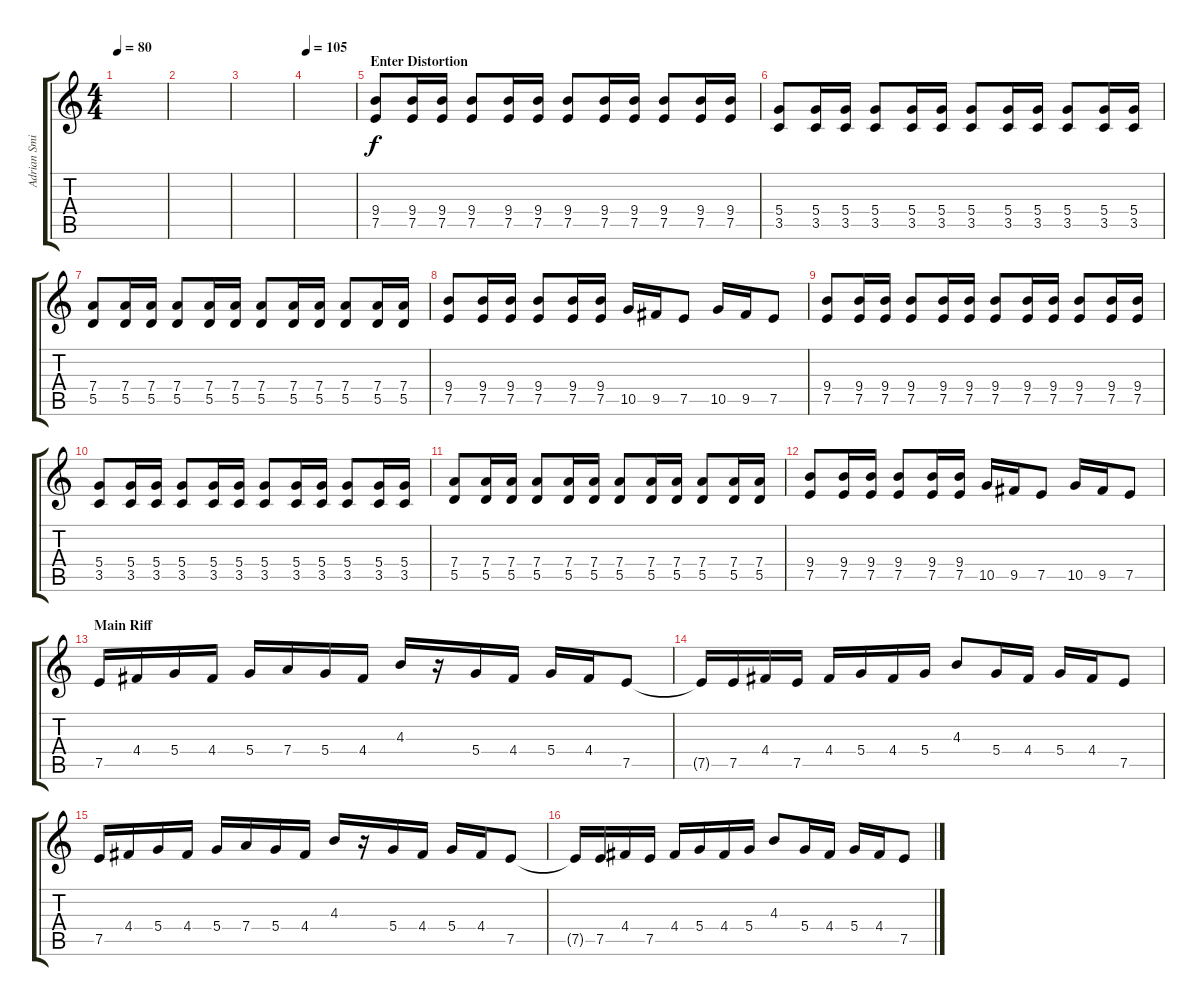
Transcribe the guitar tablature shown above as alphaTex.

\track ("Adrian Smith (Guitar-2)" "Adrian Smi") {instrument overdrivenguitar}
\staff {score tabs}
\tuning (E4 B3 G3 D3 A2 E2) {hide}
\ts (4 4)
\tempo 80
\clef g2
\ks c
|
|
|
\tempo 105
|
\section ("" "Enter Distortion")
(9.4 7.5).8 (9.4 7.5).16 (9.4 7.5).16 (9.4 7.5).8 (9.4 7.5).16 (9.4 7.5).16 (9.4 7.5).8 (9.4 7.5).16 (9.4 7.5).16 (9.4 7.5).8 (9.4 7.5).16 (9.4 7.5).16 |
(5.4 3.5).8 (5.4 3.5).16 (5.4 3.5).16 (5.4 3.5).8 (5.4 3.5).16 (5.4 3.5).16 (5.4 3.5).8 (5.4 3.5).16 (5.4 3.5).16 (5.4 3.5).8 (5.4 3.5).16 (5.4 3.5).16 |
(7.4 5.5).8 (7.4 5.5).16 (7.4 5.5).16 (7.4 5.5).8 (7.4 5.5).16 (7.4 5.5).16 (7.4 5.5).8 (7.4 5.5).16 (7.4 5.5).16 (7.4 5.5).8 (7.4 5.5).16 (7.4 5.5).16 |
(9.4 7.5).8 (9.4 7.5).16 (9.4 7.5).16 (9.4 7.5).8 (9.4 7.5).16 (9.4 7.5).16 10.5.16 9.5.16 7.5.8 10.5.16 9.5.16 7.5.8 |
(9.4 7.5).8 (9.4 7.5).16 (9.4 7.5).16 (9.4 7.5).8 (9.4 7.5).16 (9.4 7.5).16 (9.4 7.5).8 (9.4 7.5).16 (9.4 7.5).16 (9.4 7.5).8 (9.4 7.5).16 (9.4 7.5).16 |
(5.4 3.5).8 (5.4 3.5).16 (5.4 3.5).16 (5.4 3.5).8 (5.4 3.5).16 (5.4 3.5).16 (5.4 3.5).8 (5.4 3.5).16 (5.4 3.5).16 (5.4 3.5).8 (5.4 3.5).16 (5.4 3.5).16 |
(7.4 5.5).8 (7.4 5.5).16 (7.4 5.5).16 (7.4 5.5).8 (7.4 5.5).16 (7.4 5.5).16 (7.4 5.5).8 (7.4 5.5).16 (7.4 5.5).16 (7.4 5.5).8 (7.4 5.5).16 (7.4 5.5).16 |
(9.4 7.5).8 (9.4 7.5).16 (9.4 7.5).16 (9.4 7.5).8 (9.4 7.5).16 (9.4 7.5).16 10.5.16 9.5.16 7.5.8 10.5.16 9.5.16 7.5.8 |
\section ("" "Main Riff")
7.5.16 4.4.16 5.4.16 4.4.16 5.4.16 7.4.16 5.4.16 4.4.16 4.3.16 r.16 5.4.16 4.4.16 5.4.16 4.4.16 7.5.8 |
7.5{t}.16 7.5.16 4.4.16 7.5.16 4.4.16 5.4.16 4.4.16 5.4.16 4.3.8 5.4.16 4.4.16 5.4.16 4.4.16 7.5.8 |
7.5.16 4.4.16 5.4.16 4.4.16 5.4.16 7.4.16 5.4.16 4.4.16 4.3.16 r.16 5.4.16 4.4.16 5.4.16 4.4.16 7.5.8 |
7.5{t}.16 7.5.16 4.4.16 7.5.16 4.4.16 5.4.16 4.4.16 5.4.16 4.3.8 5.4.16 4.4.16 5.4.16 4.4.16 7.5.8
